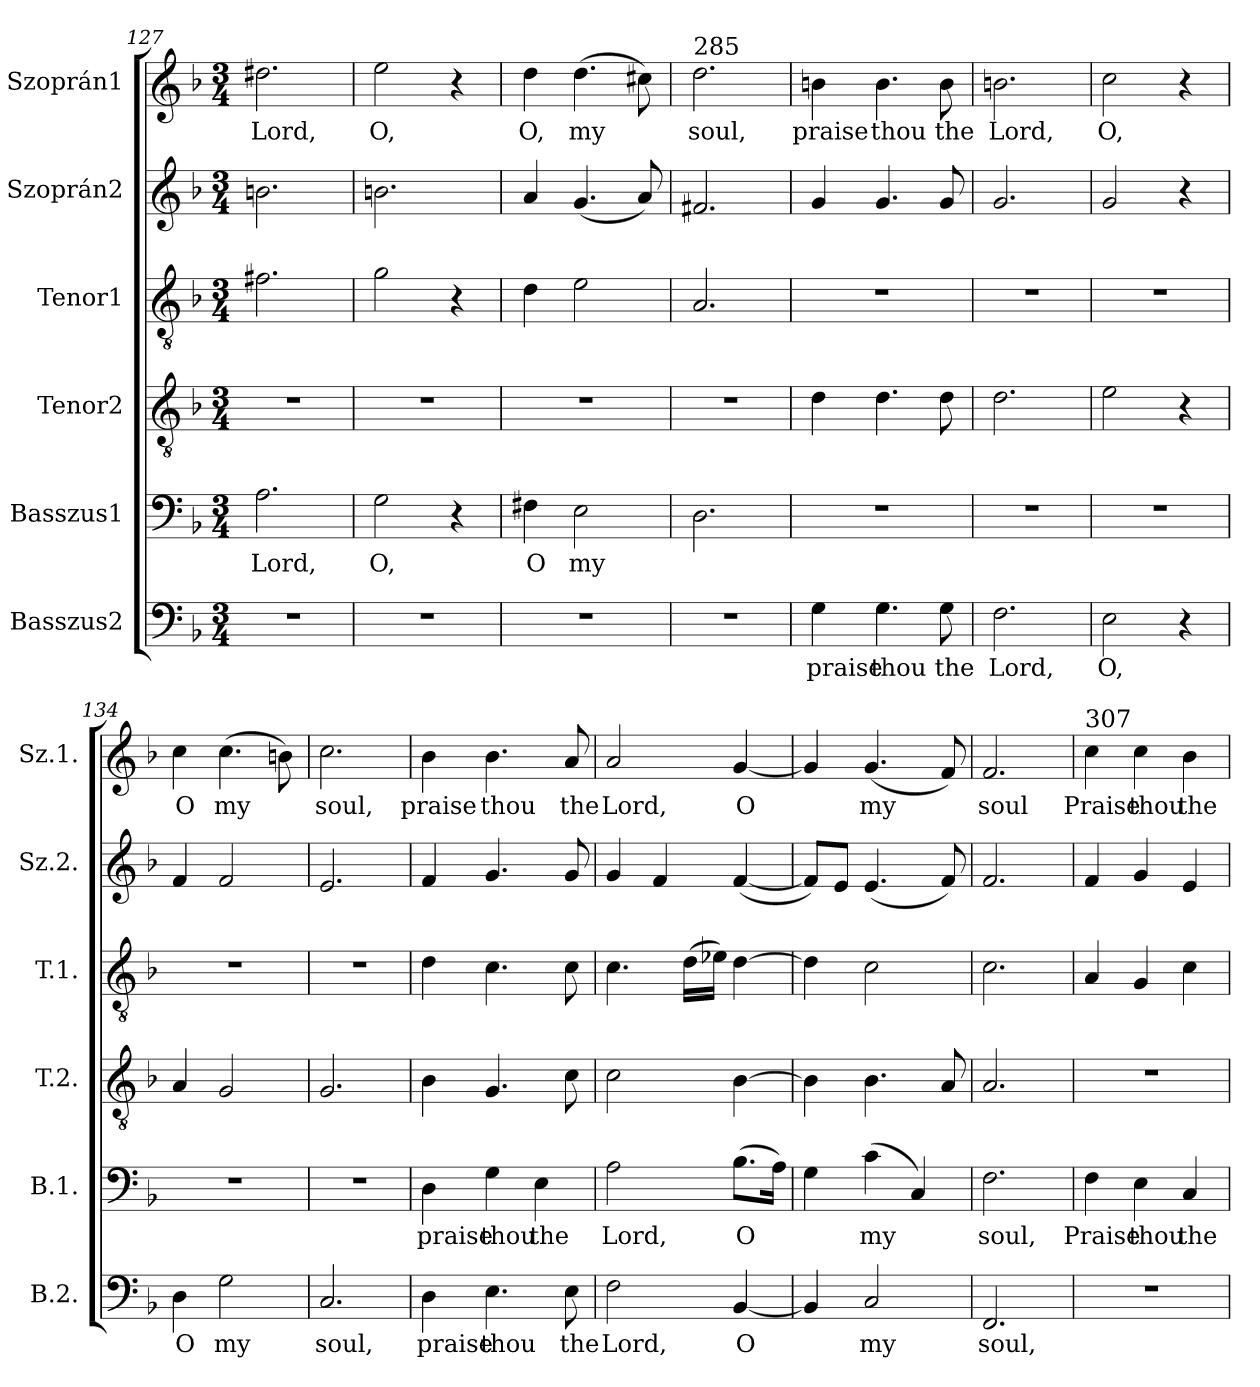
**kern	**text	**kern	**text	**kern	**kern	**kern	**kern	**text
*part6	*part6	*part5	*part5	*part4	*part3	*part2	*part1	*part1
*staff6	*staff6	*staff5	*staff5	*staff4	*staff3	*staff2	*staff1	*staff1
*I"Basszus2	*	*I"Basszus1	*	*I"Tenor2	*I"Tenor1	*I"Szoprán2	*I"Szoprán1	*
*I'B.2.	*	*I'B.1.	*	*I'T.2.	*I'T.1.	*I'Sz.2.	*I'Sz.1.	*
*clefF4	*	*clefF4	*	*clefGv2	*clefGv2	*clefG2	*clefG2	*
*k[b-]	*	*k[b-]	*	*k[b-]	*k[b-]	*k[b-]	*k[b-]	*
*M3/4	*	*M3/4	*	*M3/4	*M3/4	*M3/4	*M3/4	*
=127	=127	=127	=127	=127	=127	=127	=127	=127
!	!	!	!LO:LY:b	!	!	!	!	!LO:LY:b
2.r	.	2.A\	Lord,	2.r	2.f#X\	2.bn\	2.dd#X\	Lord,
=128	=128	=128	=128	=128	=128	=128	=128	=128
!	!	!	!LO:LY:b	!	!	!	!	!LO:LY:b
2.r	.	2G\	O,	2.r	2g\	2.bn\	2ee\	O,
.	.	4r	.	.	4r	.	4r	.
=129	=129	=129	=129	=129	=129	=129	=129	=129
!	!	!	!LO:LY:b	!	!	!	!	!LO:LY:b
2.r	.	4F#X\	O	2.r	4d\	4a/	4dd\	O,
!	!	!	!LO:LY:b	!	!	!	!	!LO:LY:b
.	.	2E\	my	.	2e\	(>4.g/	(>4.dd\	my
.	.	.	.	.	.	8a/)	8cc#X\)	.
!!LO:LB:g=z
=130	=130	=130	=130	=130	=130	=130	=130	=130
!	!	!	!	!	!	!	!LO:TX:a:t=285	!
!	!	!	!	!	!	!	!	!LO:LY:b
2.r	.	2.D\	.	2.r	2.A/	2.f#X/	2.dd\	soul,
=131	=131	=131	=131	=131	=131	=131	=131	=131
!	!LO:LY:b	!	!	!	!	!	!	!LO:LY:b
4G\	praise	2.r	.	4d\	2.r	4g/	4bn\	praise
!	!LO:LY:b	!	!	!	!	!	!	!LO:LY:b
4.G\	thou	.	.	4.d\	.	4.g/	4.b\	thou
!	!LO:LY:b	!	!	!	!	!	!	!LO:LY:b
8G\	the	.	.	8d\	.	8g/	8b\	the
=132	=132	=132	=132	=132	=132	=132	=132	=132
!	!LO:LY:b	!	!	!	!	!	!	!LO:LY:b
2.F\	Lord,	2.r	.	2.d\	2.r	2.g/	2.bn\	Lord,
=133	=133	=133	=133	=133	=133	=133	=133	=133
!	!LO:LY:b	!	!	!	!	!	!	!LO:LY:b
2E\	O,	2.r	.	2e\	2.r	2g/	2cc\	O,
4r	.	.	.	4r	.	4r	4r	.
=134	=134	=134	=134	=134	=134	=134	=134	=134
!	!LO:LY:b	!	!	!	!	!	!	!LO:LY:b
4D\	O	2.r	.	4A/	2.r	4f/	4cc\	O
!	!LO:LY:b	!	!	!	!	!	!	!LO:LY:b
2G\	my	.	.	2G/	.	2f/	(>4.cc\	my
.	.	.	.	.	.	.	8bn\)	.
=135	=135	=135	=135	=135	=135	=135	=135	=135
!	!LO:LY:b	!	!	!	!	!	!	!LO:LY:b
2.C/	soul,	2.r	.	2.G/	2.r	2.e/	2.cc\	soul,
=136	=136	=136	=136	=136	=136	=136	=136	=136
!	!LO:LY:b	!	!LO:LY:b	!	!	!	!	!LO:LY:b
4D\	praise	4D\	praise	4B-\	4d\	4f/	4b-\	praise
!	!LO:LY:b	!	!LO:LY:b	!	!	!	!	!LO:LY:b
4.E\	thou	4G\	thou	4.G/	4.c\	4.g/	4.b-\	thou
!	!	!	!LO:LY:b	!	!	!	!	!
.	.	4E\	the	.	.	.	.	.
!	!LO:LY:b	!	!	!	!	!	!	!LO:LY:b
8E\	the	.	.	8c\	8c\	8g/	8a/	the
=137	=137	=137	=137	=137	=137	=137	=137	=137
!	!LO:LY:b	!	!LO:LY:b	!	!	!	!	!LO:LY:b
2F\	Lord,	2A\	Lord,	2c\	4.c\	4g/	2a/	Lord,
.	.	.	.	.	.	4f/	.	.
.	.	.	.	.	(>16d\LL	.	.	.
.	.	.	.	.	16e-X\JJ)	.	.	.
!	!LO:LY:b	!	!LO:LY:b	!	!	!	!	!LO:LY:b
[4BB-/	O	(<8.B-\L	O	[4B-\	[4d\	(>[4f/	[4g/	O
.	.	16A\Jk)	.	.	.	.	.	.
=138	=138	=138	=138	=138	=138	=138	=138	=138
4BB-/]	.	4G\	.	4B-\]	4d\]	8f/L])	4g/]	.
.	.	.	.	.	.	8e/J	.	.
!	!LO:LY:b	!	!LO:LY:b	!	!	!	!	!LO:LY:b
2C/	my	(<4c\	my	4.B-\	2c\	(>4.e/	(>4.g/	my
.	.	4C/)	.	.	.	.	.	.
.	.	.	.	8A/	.	8f/)	8f/)	.
=139	=139	=139	=139	=139	=139	=139	=139	=139
!	!LO:LY:b	!	!LO:LY:b	!	!	!	!	!LO:LY:b
2.FF/	soul,	2.F\	soul,	2.A/	2.c\	2.f/	2.f/	soul
!!LO:PB:g=z
=140	=140	=140	=140	=140	=140	=140	=140	=140
!	!	!	!	!	!	!	!LO:TX:a:t=307	!
!	!	!	!LO:LY:b	!	!	!	!	!LO:LY:b
2.r	.	4F\	Praise	2.r	4A/	4f/	4cc\	Praise
!	!	!	!LO:LY:b	!	!	!	!	!LO:LY:b
.	.	4E\	thou	.	4G/	4g/	4cc\	thou
!	!	!	!LO:LY:b	!	!	!	!	!LO:LY:b
.	.	4C/	the	.	4c\	4e/	4b-\	the
=	=	=	=	=	=	=	=	=
*-	*-	*-	*-	*-	*-	*-	*-	*-
